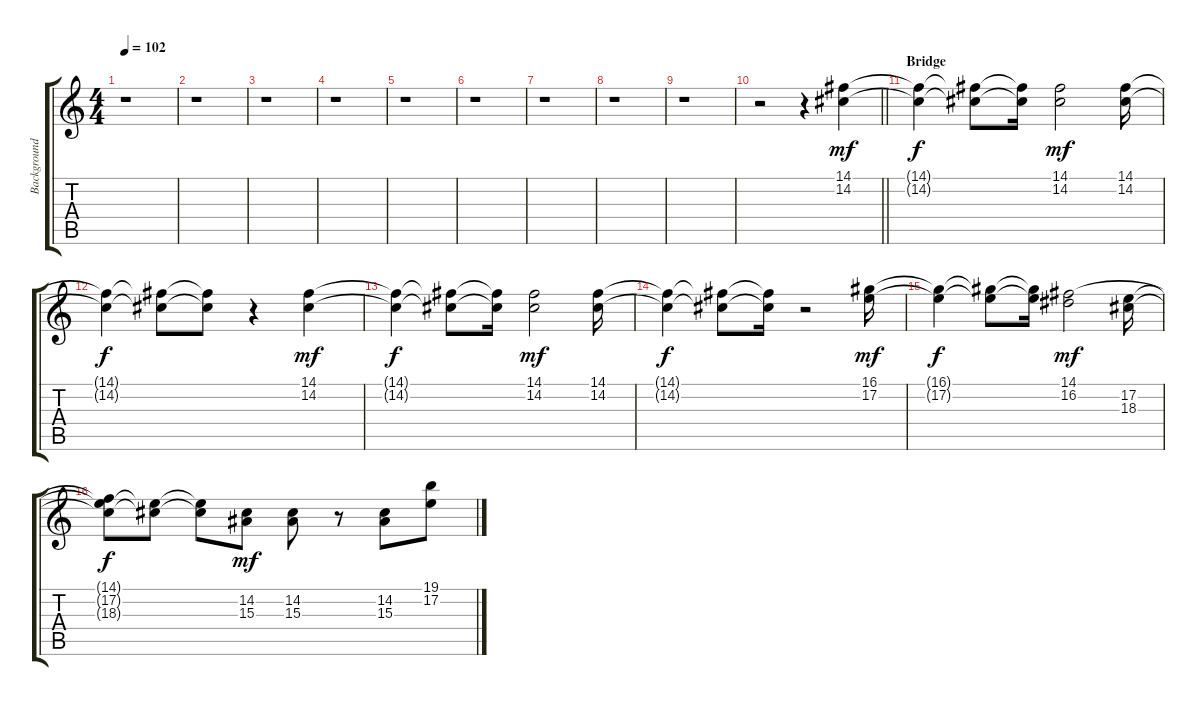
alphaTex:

\track ("Background Vocals" "Background") {instrument ocarina}
\staff {score tabs}
\tuning (E4 B3 G3 D3 A2 E2) {hide}
\ts (4 4)
\tempo 102
\clef g2
\ks c
r.1{dy f} |
r.1 |
r.1 |
r.1 |
r.1 |
r.1 |
r.1 |
r.1 |
r.1 |
\barLineRight lightlight
r.2 r.4 (14.1 14.2).4{dy mf} |
\section ("" "Bridge")
(14.1{t} 14.2{t}).4{dy f} (14.1{t} 14.2{t}).8 (14.1{t} 14.2{t}).16 (14.1 14.2).2{dy mf} (14.1 14.2).16 |
(14.1{t} 14.2{t}).4{dy f} (14.1{t} 14.2{t}).8 (14.1{t} 14.2{t}).8 r.4 (14.1 14.2).4{dy mf} |
(14.1{t} 14.2{t}).4{dy f} (14.1{t} 14.2{t}).8 (14.1{t} 14.2{t}).16 (14.1 14.2).2{dy mf} (14.1 14.2).16 |
(14.1{t} 14.2{t}).4{dy f} (14.1{t} 14.2{t}).8 (14.1{t} 14.2{t}).16 r.2 (16.1 17.2).16{dy mf} |
(16.1{t} 17.2{t}).4{dy f} (16.1{t} 17.2{t}).8 (16.1{t} 17.2{t}).16 (14.1 16.2).2{dy mf} (17.2 18.3).16 |
(14.1{t} 17.2{t} 18.3{t}).8{dy f} (17.2{t} 18.3{t}).8 (17.2{t} 18.3{t}).8 (14.2 15.3).8{dy mf} (14.2 15.3).8 r.8 (14.2 15.3).8 (19.1 17.2).8
